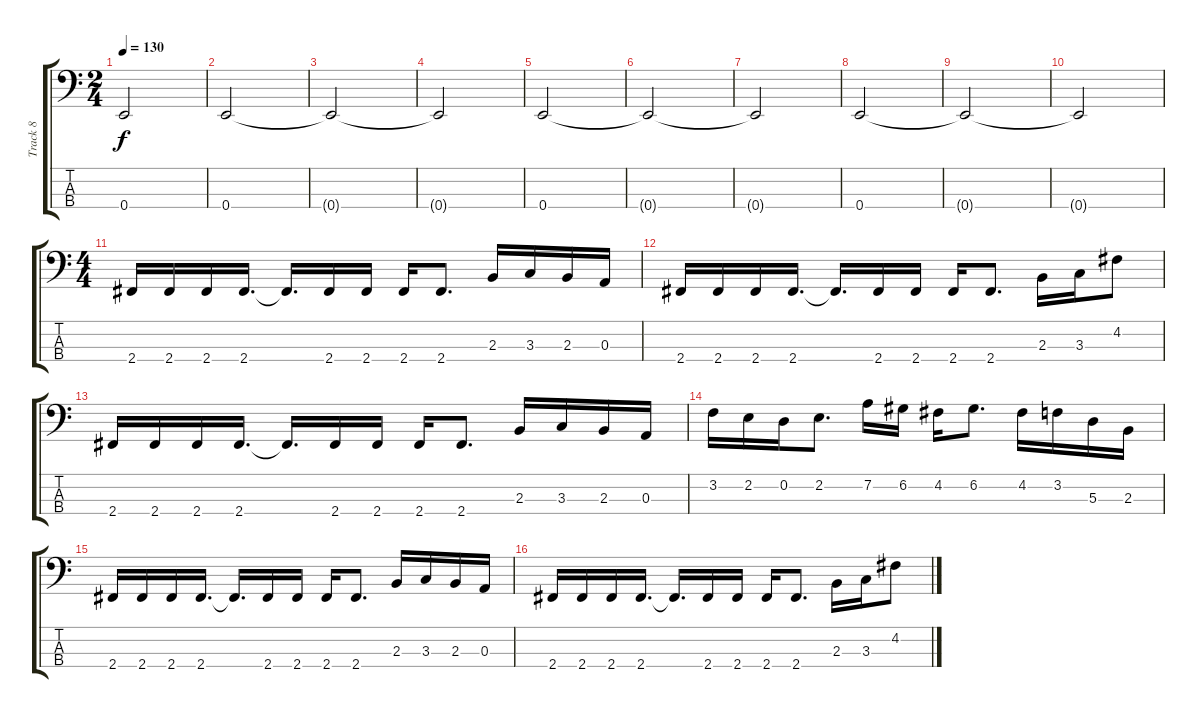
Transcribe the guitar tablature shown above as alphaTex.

\track ("Track 8" "Track 8") {instrument electricbassfinger}
\staff {score tabs}
\tuning (G2 D2 A1 E1) {hide}
\ts (2 4)
\tempo 130
\clef f4
\ks c
0.4{t}.2{dy f} |
0.4.2 |
0.4{t}.2 |
0.4{t}.2 |
0.4.2 |
0.4{t}.2 |
0.4{t}.2 |
0.4.2 |
0.4{t}.2 |
0.4{t}.2 |
\ts (4 4)
2.4.16 2.4.16 2.4.16 2.4.16{d} 2.4{t}.16{d} 2.4.16 2.4.16 2.4.16 2.4.8{d} 2.3.16 3.3.16 2.3.16 0.3.16 |
2.4.16 2.4.16 2.4.16 2.4.16{d} 2.4{t}.16{d} 2.4.16 2.4.16 2.4.16 2.4.8{d} 2.3.16 3.3.16 4.2.8 |
2.4.16 2.4.16 2.4.16 2.4.16{d} 2.4{t}.16{d} 2.4.16 2.4.16 2.4.16 2.4.8{d} 2.3.16 3.3.16 2.3.16 0.3.16 |
3.2.16 2.2.16 0.2.16 2.2.8{d} 7.2.16 6.2.16 4.2.16 6.2.8{d} 4.2.16 3.2.16 5.3.16 2.3.16 |
2.4.16 2.4.16 2.4.16 2.4.16{d} 2.4{t}.16{d} 2.4.16 2.4.16 2.4.16 2.4.8{d} 2.3.16 3.3.16 2.3.16 0.3.16 |
2.4.16 2.4.16 2.4.16 2.4.16{d} 2.4{t}.16{d} 2.4.16 2.4.16 2.4.16 2.4.8{d} 2.3.16 3.3.16 4.2.8
